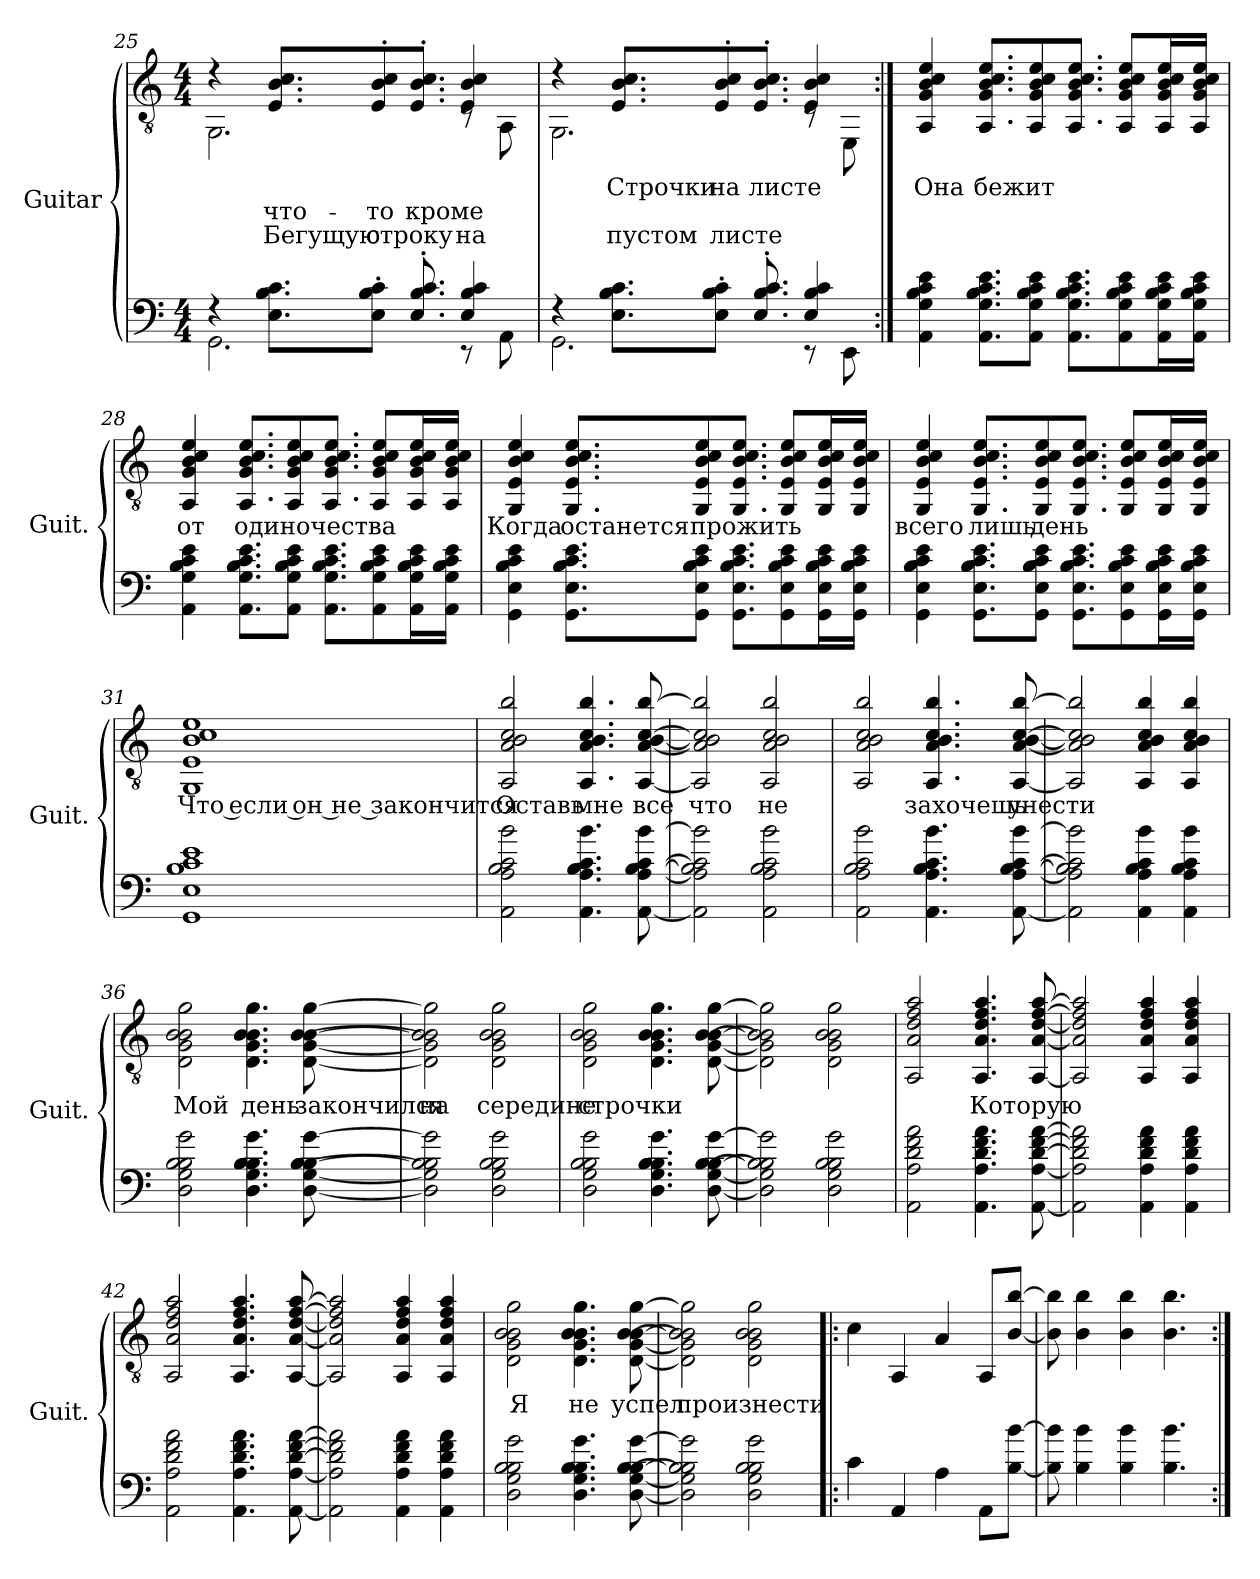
**kern	**kern	**text	**text	**text
*part1	*part1	*part1	*part1	*part1
*staff2	*staff1	*staff1	*staff1	*staff1
*I"Guitar	*	*	*	*
*I'Guit.	*	*	*	*
!!LO:LB:g=z
*	*clefGv2	*	*	*
*k[]	*k[]	*	*	*
*M4/4	*M4/4	*	*	*
=25	=25	=25	=25	=25
*^	*^	*	*	*
4r	2.GG	4r	2.GG\	.	.	.
!	!	!	!	!	!LO:LY:b	!LO:LY:b
8.E\ 8.B\ 8.c\L	.	8.E/ 8.B/ 8.c/L	.	.	что-	Бегущую
!	!	!	!	!	!LO:LY:b	!LO:LY:b
8E'\ 8B'\ 8c'\J	.	8E/' 8B/' 8c/'	.	.	то	строку
!	!	!	!	!	!LO:LY:b	!
8.E' 8.B' 8.c'	.	8.E/' 8.B/' 8.c/'J	.	.	кроме	.
!	!	!	!	!	!	!LO:LY:b
4E 4B 4c	8r	4E/ 4B/ 4c/	8rC	.	.	на
.	8AA	.	8AA\	.	.	.
=26	=26	=26	=26	=26	=26	=26
4r	2.GG	4r	2.GG\	.	.	.
!	!	!	!	!LO:LY:b	!	!LO:LY:b
8.E\ 8.B\ 8.c\L	.	8.E/ 8.B/ 8.c/L	.	Строчки	.	пустом
!	!	!	!	!LO:LY:b	!	!LO:LY:b
8E'\ 8B'\ 8c'\J	.	8E/' 8B/' 8c/'	.	на	.	листе
!	!	!	!	!LO:LY:b	!	!
8.E' 8.B' 8.c'	.	8.E/' 8.B/' 8.c/'J	.	листе	.	.
4E 4B 4c	8r	4E/ 4B/ 4c/	8rC	.	.	.
.	8EE	.	8EE\	.	.	.
!!LO:LB:g=z
=27:|!	=27:|!	=27:|!	=27:|!	=27:|!	=27:|!	=27:|!
!	!	!	!	!LO:LY:b	!	!
*v	*v	*	*	*	*	*
*	*v	*v	*	*	*
4AA 4G 4B 4c 4e	4AA/ 4G/ 4B/ 4c/ 4e/	Она	.	.
!	!	!LO:LY:b	!	!
8.AA\ 8.G\ 8.B\ 8.c\ 8.e\L	8.AA/ 8.G/ 8.B/ 8.c/ 8.e/L	бежит	.	.
8AA\ 8G\ 8B\ 8c\ 8e\J	8AA/ 8G/ 8B/ 8c/ 8e/	.	.	.
8.AA\ 8.G\ 8.B\ 8.c\ 8.e\L	8.AA/ 8.G/ 8.B/ 8.c/ 8.e/J	.	.	.
8AA\ 8G\ 8B\ 8c\ 8e\	8AA/ 8G/ 8B/ 8c/ 8e/L	.	.	.
16AA\ 16G\ 16B\ 16c\ 16e\L	16AA/ 16G/ 16B/ 16c/ 16e/L	.	.	.
16AA\ 16G\ 16B\ 16c\ 16e\JJ	16AA/ 16G/ 16B/ 16c/ 16e/JJ	.	.	.
=28	=28	=28	=28	=28
!	!	!LO:LY:b	!	!
4AA 4G 4B 4c 4e	4AA/ 4G/ 4B/ 4c/ 4e/	от	.	.
!	!	!LO:LY:b	!	!
8.AA\ 8.G\ 8.B\ 8.c\ 8.e\L	8.AA/ 8.G/ 8.B/ 8.c/ 8.e/L	одиночества	.	.
8AA\ 8G\ 8B\ 8c\ 8e\J	8AA/ 8G/ 8B/ 8c/ 8e/	.	.	.
8.AA\ 8.G\ 8.B\ 8.c\ 8.e\L	8.AA/ 8.G/ 8.B/ 8.c/ 8.e/J	.	.	.
8AA\ 8G\ 8B\ 8c\ 8e\	8AA/ 8G/ 8B/ 8c/ 8e/L	.	.	.
16AA\ 16G\ 16B\ 16c\ 16e\L	16AA/ 16G/ 16B/ 16c/ 16e/L	.	.	.
16AA\ 16G\ 16B\ 16c\ 16e\JJ	16AA/ 16G/ 16B/ 16c/ 16e/JJ	.	.	.
!!LO:LB:g=z
=29	=29	=29	=29	=29
!	!	!LO:LY:b	!	!
4GG 4E 4B 4c 4e	4GG/ 4E/ 4B/ 4c/ 4e/	Когда	.	.
!	!	!LO:LY:b	!	!
8.GG\ 8.E\ 8.B\ 8.c\ 8.e\L	8.GG/ 8.E/ 8.B/ 8.c/ 8.e/L	останется	.	.
!	!	!LO:LY:b	!	!
8GG\ 8E\ 8B\ 8c\ 8e\J	8GG/ 8E/ 8B/ 8c/ 8e/	прожить	.	.
8.GG\ 8.E\ 8.B\ 8.c\ 8.e\L	8.GG/ 8.E/ 8.B/ 8.c/ 8.e/J	.	.	.
8GG\ 8E\ 8B\ 8c\ 8e\	8GG/ 8E/ 8B/ 8c/ 8e/L	.	.	.
16GG\ 16E\ 16B\ 16c\ 16e\L	16GG/ 16E/ 16B/ 16c/ 16e/L	.	.	.
16GG\ 16E\ 16B\ 16c\ 16e\JJ	16GG/ 16E/ 16B/ 16c/ 16e/JJ	.	.	.
=30	=30	=30	=30	=30
!	!	!LO:LY:b	!	!
4GG 4E 4B 4c 4e	4GG/ 4E/ 4B/ 4c/ 4e/	всего	.	.
!	!	!LO:LY:b	!	!
8.GG\ 8.E\ 8.B\ 8.c\ 8.e\L	8.GG/ 8.E/ 8.B/ 8.c/ 8.e/L	лишь	.	.
!	!	!LO:LY:b	!	!
8GG\ 8E\ 8B\ 8c\ 8e\J	8GG/ 8E/ 8B/ 8c/ 8e/	день	.	.
8.GG\ 8.E\ 8.B\ 8.c\ 8.e\L	8.GG/ 8.E/ 8.B/ 8.c/ 8.e/J	.	.	.
8GG\ 8E\ 8B\ 8c\ 8e\	8GG/ 8E/ 8B/ 8c/ 8e/L	.	.	.
16GG\ 16E\ 16B\ 16c\ 16e\L	16GG/ 16E/ 16B/ 16c/ 16e/L	.	.	.
16GG\ 16E\ 16B\ 16c\ 16e\JJ	16GG/ 16E/ 16B/ 16c/ 16e/JJ	.	.	.
!!LO:PB:g=z
=31	=31	=31	=31	=31
!	!	!LO:LY:b	!	!
1GG 1E 1B 1c 1e	1GG 1E 1B 1c 1e	Что если он не закончится	.	.
=32	=32	=32	=32	=32
*	*MM130	*	*	*
!	!	!LO:LY:b	!	!
2AA 2A 2B 2c 2b	2AA/ 2A/ 2B/ 2c/ 2b/	Оставь	.	.
!	!	!LO:LY:b	!	!
4.AA 4.A 4.B 4.c 4.b	4.AA/ 4.A/ 4.B/ 4.c/ 4.b/	мне	.	.
!	!	!LO:LY:b	!	!
[8AA [8A [8B [8c [8b	[8AA/ [8A/ [8B/ [8c/ [8b/	все	.	.
=33	=33	=33	=33	=33
!	!	!LO:LY:b	!	!
2AA] 2A] 2B] 2c] 2b]	2AA/] 2A/] 2B/] 2c/] 2b/]	что	.	.
!	!	!LO:LY:b	!	!
2AA 2A 2B 2c 2b	2AA/ 2A/ 2B/ 2c/ 2b/	не	.	.
=34	=34	=34	=34	=34
2AA 2A 2B 2c 2b	2AA/ 2A/ 2B/ 2c/ 2b/	.	.	.
!	!	!LO:LY:b	!	!
4.AA 4.A 4.B 4.c 4.b	4.AA/ 4.A/ 4.B/ 4.c/ 4.b/	захочешь	.	.
!	!	!LO:LY:b	!	!
[8AA [8A [8B [8c [8b	[8AA/ [8A/ [8B/ [8c/ [8b/	унести	.	.
=35	=35	=35	=35	=35
2AA] 2A] 2B] 2c] 2b]	2AA/] 2A/] 2B/] 2c/] 2b/]	.	.	.
4AA 4A 4B 4c 4b	4AA/ 4A/ 4B/ 4c/ 4b/	.	.	.
4AA 4A 4B 4c 4b	4AA/ 4A/ 4B/ 4c/ 4b/	.	.	.
!!LO:LB:g=z
=36	=36	=36	=36	=36
!	!	!LO:LY:b	!	!
2D 2G 2B 2B 2g	2D\ 2G\ 2B\ 2B\ 2g\	Мой	.	.
!	!	!LO:LY:b	!	!
4.D 4.G 4.B 4.B 4.g	4.D\ 4.G\ 4.B\ 4.B\ 4.g\	день	.	.
!	!	!LO:LY:b	!	!
[8D [8G [8B [8B [8g	[8D\ [8G\ [8B\ [8B\ [8g\	закончился	.	.
=37	=37	=37	=37	=37
!	!	!LO:LY:b	!	!
2D] 2G] 2B] 2B] 2g]	2D\] 2G\] 2B\] 2B\] 2g\]	на	.	.
!	!	!LO:LY:b	!	!
2D 2G 2B 2B 2g	2D\ 2G\ 2B\ 2B\ 2g\	середине	.	.
=38	=38	=38	=38	=38
!	!	!LO:LY:b	!	!
2D 2G 2B 2B 2g	2D\ 2G\ 2B\ 2B\ 2g\	строчки	.	.
4.D 4.G 4.B 4.B 4.g	4.D\ 4.G\ 4.B\ 4.B\ 4.g\	.	.	.
[8D [8G [8B [8B [8g	[8D\ [8G\ [8B\ [8B\ [8g\	.	.	.
=39	=39	=39	=39	=39
2D] 2G] 2B] 2B] 2g]	2D\] 2G\] 2B\] 2B\] 2g\]	.	.	.
2D 2G 2B 2B 2g	2D\ 2G\ 2B\ 2B\ 2g\	.	.	.
=40	=40	=40	=40	=40
2AA 2A 2d 2f 2a	2AA/ 2A/ 2d/ 2f/ 2a/	.	.	.
!	!	!LO:LY:b	!	!
4.AA 4.A 4.d 4.f 4.a	4.AA/ 4.A/ 4.d/ 4.f/ 4.a/	Которую	.	.
[8AA [8A [8d [8f [8a	[8AA/ [8A/ [8d/ [8f/ [8a/	.	.	.
=41	=41	=41	=41	=41
2AA] 2A] 2d] 2f] 2a]	2AA/] 2A/] 2d/] 2f/] 2a/]	.	.	.
4AA 4A 4d 4f 4a	4AA/ 4A/ 4d/ 4f/ 4a/	.	.	.
4AA 4A 4d 4f 4a	4AA/ 4A/ 4d/ 4f/ 4a/	.	.	.
!!LO:LB:g=z
=42	=42	=42	=42	=42
2AA 2A 2d 2f 2a	2AA/ 2A/ 2d/ 2f/ 2a/	.	.	.
4.AA 4.A 4.d 4.f 4.a	4.AA/ 4.A/ 4.d/ 4.f/ 4.a/	.	.	.
[8AA [8A [8d [8f [8a	[8AA/ [8A/ [8d/ [8f/ [8a/	.	.	.
=43	=43	=43	=43	=43
2AA] 2A] 2d] 2f] 2a]	2AA/] 2A/] 2d/] 2f/] 2a/]	.	.	.
4AA 4A 4d 4f 4a	4AA/ 4A/ 4d/ 4f/ 4a/	.	.	.
4AA 4A 4d 4f 4a	4AA/ 4A/ 4d/ 4f/ 4a/	.	.	.
=44	=44	=44	=44	=44
!	!	!LO:LY:b	!	!
2D 2G 2B 2B 2g	2D\ 2G\ 2B\ 2B\ 2g\	Я	.	.
!	!	!LO:LY:b	!	!
4.D 4.G 4.B 4.B 4.g	4.D\ 4.G\ 4.B\ 4.B\ 4.g\	не	.	.
!	!	!LO:LY:b	!	!
[8D [8G [8B [8B [8g	[8D\ [8G\ [8B\ [8B\ [8g\	успел	.	.
=45	=45	=45	=45	=45
!	!	!LO:LY:b	!	!
2D] 2G] 2B] 2B] 2g]	2D\] 2G\] 2B\] 2B\] 2g\]	произнести	.	.
2D 2G 2B 2B 2g	2D\ 2G\ 2B\ 2B\ 2g\	.	.	.
=46!|:	=46!|:	=46!|:	=46!|:	=46!|:
4c	4c\	.	.	.
4AA	4AA/	.	.	.
4A	4A/	.	.	.
8AAL	8AA/L	.	.	.
[8B\ [8b\J	[8B/ [8b/J	.	.	.
=47	=47	=47	=47	=47
8B] 8b]	8B\] 8b\]	.	.	.
4B 4b	4B\ 4b\	.	.	.
4B 4b	4B\ 4b\	.	.	.
4.B 4.b	4.B\ 4.b\	.	.	.
=:|!	=:|!	=:|!	=:|!	=:|!
*-	*-	*-	*-	*-
